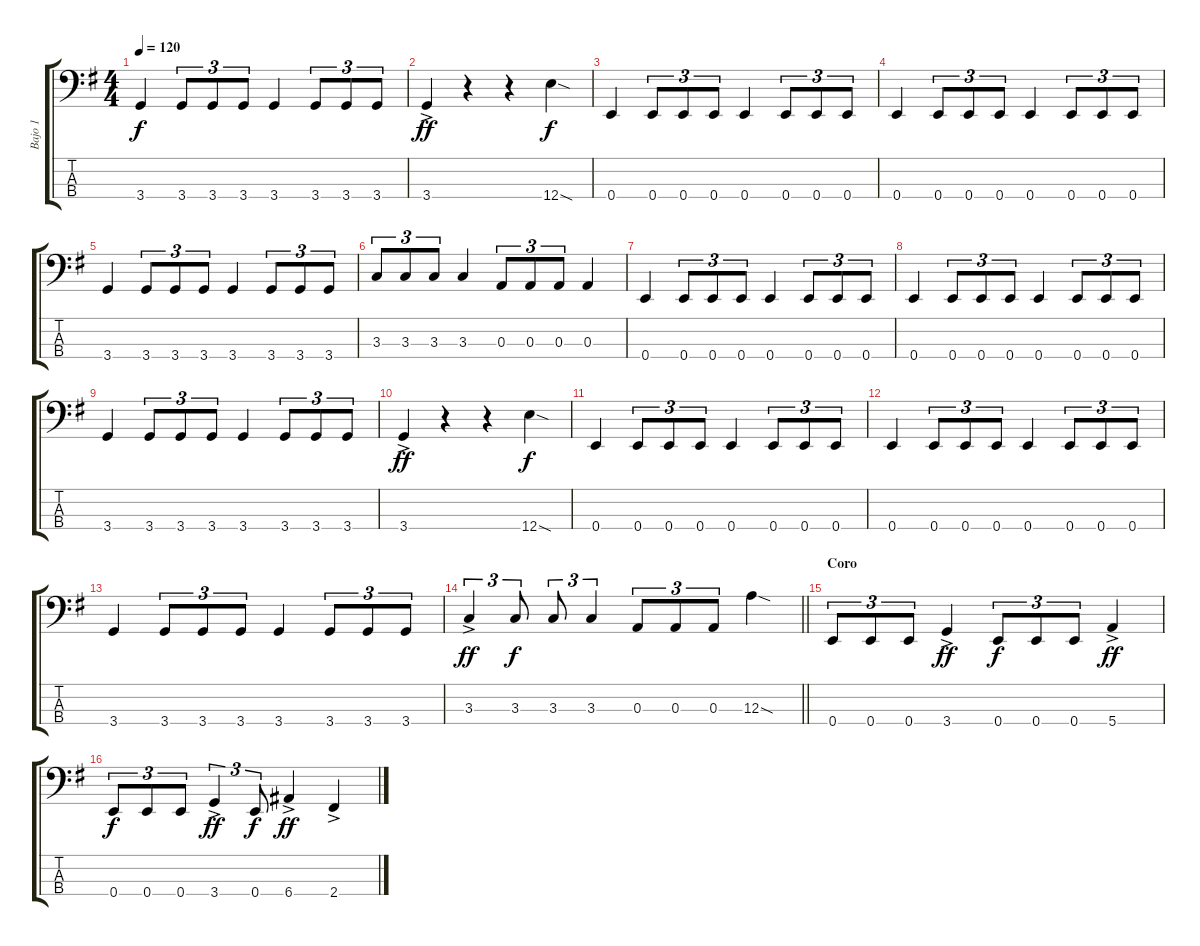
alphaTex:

\track ("Bajo 1" "Bajo 1") {instrument electricbassfinger}
\staff {score tabs}
\tuning (G2 D2 A1 E1) {hide}
\ts (4 4)
\tempo 120
\clef f4
\ks g
3.4.4{dy f} 3.4.8{tu (3 2)} 3.4.8{tu (3 2)} 3.4.8{tu (3 2)} 3.4.4 3.4.8{tu (3 2)} 3.4.8{tu (3 2)} 3.4.8{tu (3 2)} |
3.4{ac}.4{dy ff} r.4 r.4 12.4{sod}.4{dy f} |
0.4.4 0.4.8{tu (3 2)} 0.4.8{tu (3 2)} 0.4.8{tu (3 2)} 0.4.4 0.4.8{tu (3 2)} 0.4.8{tu (3 2)} 0.4.8{tu (3 2)} |
0.4.4 0.4.8{tu (3 2)} 0.4.8{tu (3 2)} 0.4.8{tu (3 2)} 0.4.4 0.4.8{tu (3 2)} 0.4.8{tu (3 2)} 0.4.8{tu (3 2)} |
3.4.4 3.4.8{tu (3 2)} 3.4.8{tu (3 2)} 3.4.8{tu (3 2)} 3.4.4 3.4.8{tu (3 2)} 3.4.8{tu (3 2)} 3.4.8{tu (3 2)} |
3.3.8{tu (3 2)} 3.3.8{tu (3 2)} 3.3.8{tu (3 2)} 3.3.4 0.3.8{tu (3 2)} 0.3.8{tu (3 2)} 0.3.8{tu (3 2)} 0.3.4 |
0.4.4 0.4.8{tu (3 2)} 0.4.8{tu (3 2)} 0.4.8{tu (3 2)} 0.4.4 0.4.8{tu (3 2)} 0.4.8{tu (3 2)} 0.4.8{tu (3 2)} |
0.4.4 0.4.8{tu (3 2)} 0.4.8{tu (3 2)} 0.4.8{tu (3 2)} 0.4.4 0.4.8{tu (3 2)} 0.4.8{tu (3 2)} 0.4.8{tu (3 2)} |
3.4.4 3.4.8{tu (3 2)} 3.4.8{tu (3 2)} 3.4.8{tu (3 2)} 3.4.4 3.4.8{tu (3 2)} 3.4.8{tu (3 2)} 3.4.8{tu (3 2)} |
3.4{ac}.4{dy ff} r.4 r.4 12.4{sod}.4{dy f} |
0.4.4 0.4.8{tu (3 2)} 0.4.8{tu (3 2)} 0.4.8{tu (3 2)} 0.4.4 0.4.8{tu (3 2)} 0.4.8{tu (3 2)} 0.4.8{tu (3 2)} |
0.4.4 0.4.8{tu (3 2)} 0.4.8{tu (3 2)} 0.4.8{tu (3 2)} 0.4.4 0.4.8{tu (3 2)} 0.4.8{tu (3 2)} 0.4.8{tu (3 2)} |
3.4.4 3.4.8{tu (3 2)} 3.4.8{tu (3 2)} 3.4.8{tu (3 2)} 3.4.4 3.4.8{tu (3 2)} 3.4.8{tu (3 2)} 3.4.8{tu (3 2)} |
\barLineRight lightlight
3.3{ac}.4{tu (3 2) dy ff} 3.3.8{tu (3 2) dy f} 3.3.8{tu (3 2)} 3.3.4{tu (3 2)} 0.3.8{tu (3 2)} 0.3.8{tu (3 2)} 0.3.8{tu (3 2)} 12.3{sod}.4 |
\section ("" "Coro")
0.4.8{tu (3 2)} 0.4.8{tu (3 2)} 0.4.8{tu (3 2)} 3.4{ac}.4{dy ff} 0.4.8{tu (3 2) dy f} 0.4.8{tu (3 2)} 0.4.8{tu (3 2)} 5.4{ac}.4{dy ff} |
0.4.8{tu (3 2) dy f} 0.4.8{tu (3 2)} 0.4.8{tu (3 2)} 3.4{ac}.4{tu (3 2) dy ff} 0.4.8{tu (3 2) dy f} 6.4{ac}.4{dy ff} 2.4{ac}.4
